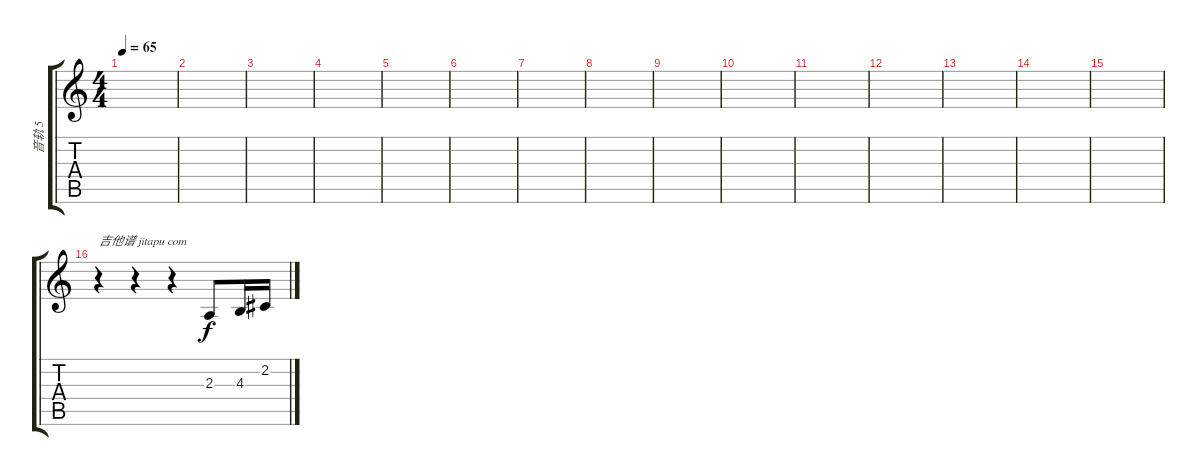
\track ("音轨 5" "音轨 5") {instrument synthstrings1}
\staff {score tabs}
\tuning (E4 B3 G3 D3 A2 E2) {hide}
\ts (4 4)
\tempo 65
\clef g2
\ks c
|
|
|
|
|
|
|
|
|
|
|
|
|
|
|
r.4{txt "吉他谱 jitapu com"} r.4 r.4 2.3.8 4.3.16 2.2.16
